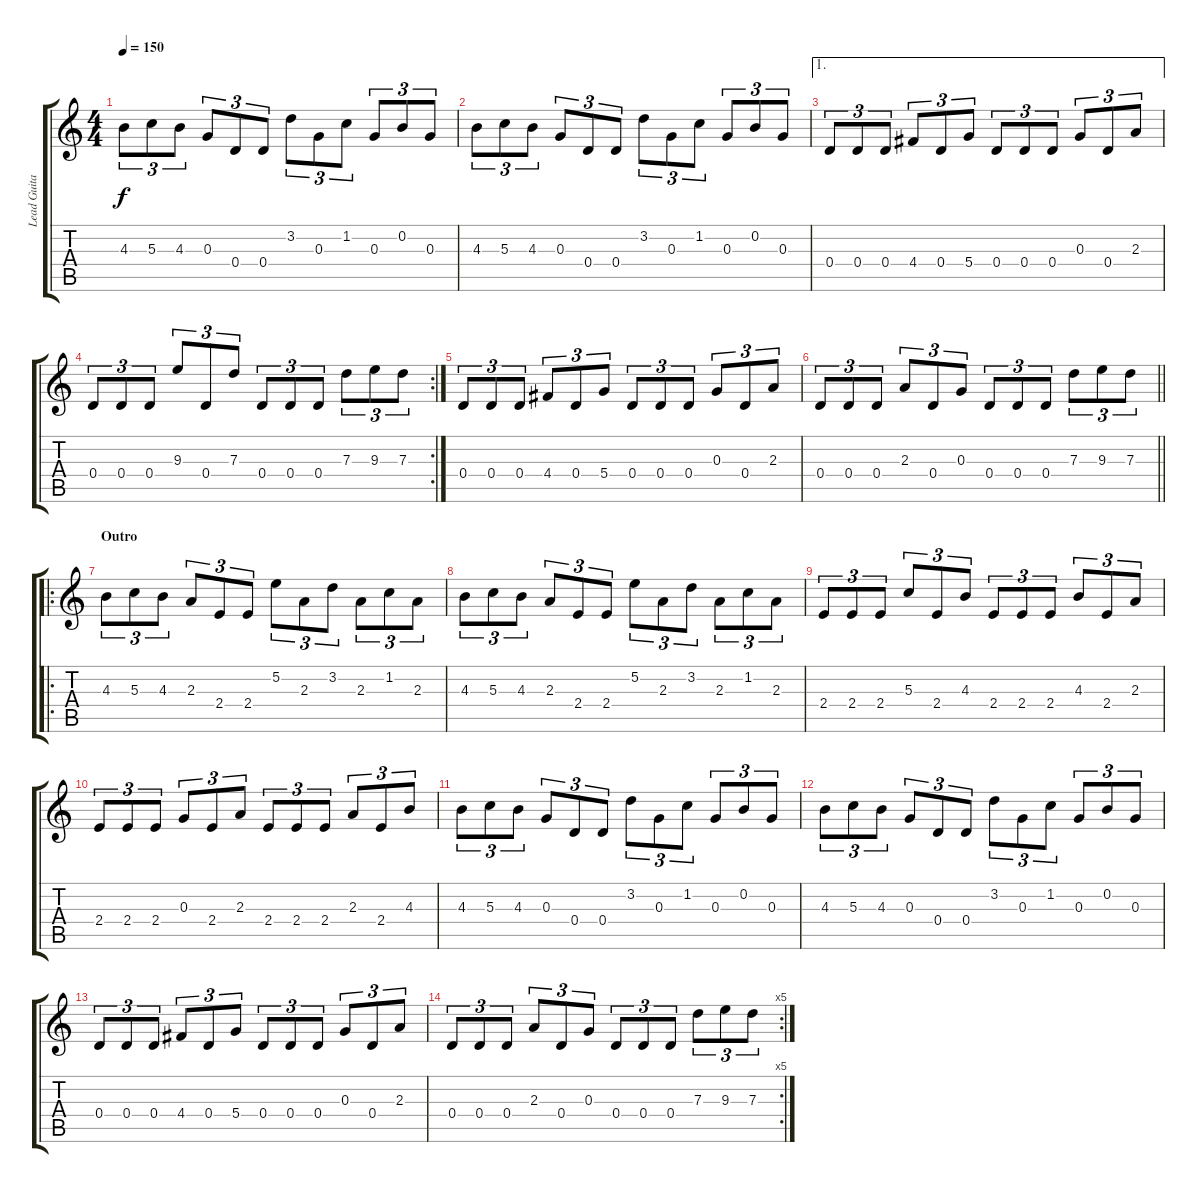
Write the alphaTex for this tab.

\track ("Lead Guitar" "Lead Guita") {instrument distortionguitar}
\staff {score tabs}
\tuning (E4 B3 G3 D3 A2 D2) {hide}
\ts (4 4)
\tempo 150
\clef g2
\ks c
4.3.8{tu (3 2) dy f} 5.3.8{tu (3 2)} 4.3.8{tu (3 2)} 0.3.8{tu (3 2)} 0.4.8{tu (3 2)} 0.4.8{tu (3 2)} 3.2.8{tu (3 2)} 0.3.8{tu (3 2)} 1.2.8{tu (3 2)} 0.3.8{tu (3 2)} 0.2.8{tu (3 2)} 0.3.8{tu (3 2)} |
4.3.8{tu (3 2)} 5.3.8{tu (3 2)} 4.3.8{tu (3 2)} 0.3.8{tu (3 2)} 0.4.8{tu (3 2)} 0.4.8{tu (3 2)} 3.2.8{tu (3 2)} 0.3.8{tu (3 2)} 1.2.8{tu (3 2)} 0.3.8{tu (3 2)} 0.2.8{tu (3 2)} 0.3.8{tu (3 2)} |
\ae 1
0.4.8{tu (3 2)} 0.4.8{tu (3 2)} 0.4.8{tu (3 2)} 4.4.8{tu (3 2)} 0.4.8{tu (3 2)} 5.4.8{tu (3 2)} 0.4.8{tu (3 2)} 0.4.8{tu (3 2)} 0.4.8{tu (3 2)} 0.3.8{tu (3 2)} 0.4.8{tu (3 2)} 2.3.8{tu (3 2)} |
\rc 2
0.4.8{tu (3 2)} 0.4.8{tu (3 2)} 0.4.8{tu (3 2)} 9.3.8{tu (3 2)} 0.4.8{tu (3 2)} 7.3.8{tu (3 2)} 0.4.8{tu (3 2)} 0.4.8{tu (3 2)} 0.4.8{tu (3 2)} 7.3.8{tu (3 2)} 9.3.8{tu (3 2)} 7.3.8{tu (3 2)} |
0.4.8{tu (3 2)} 0.4.8{tu (3 2)} 0.4.8{tu (3 2)} 4.4.8{tu (3 2)} 0.4.8{tu (3 2)} 5.4.8{tu (3 2)} 0.4.8{tu (3 2)} 0.4.8{tu (3 2)} 0.4.8{tu (3 2)} 0.3.8{tu (3 2)} 0.4.8{tu (3 2)} 2.3.8{tu (3 2)} |
\barLineRight lightlight
0.4.8{tu (3 2)} 0.4.8{tu (3 2)} 0.4.8{tu (3 2)} 2.3.8{tu (3 2)} 0.4.8{tu (3 2)} 0.3.8{tu (3 2)} 0.4.8{tu (3 2)} 0.4.8{tu (3 2)} 0.4.8{tu (3 2)} 7.3.8{tu (3 2)} 9.3.8{tu (3 2)} 7.3.8{tu (3 2)} |
\ro
\section ("" "Outro")
4.3.8{tu (3 2)} 5.3.8{tu (3 2)} 4.3.8{tu (3 2)} 2.3.8{tu (3 2)} 2.4.8{tu (3 2)} 2.4.8{tu (3 2)} 5.2.8{tu (3 2)} 2.3.8{tu (3 2)} 3.2.8{tu (3 2)} 2.3.8{tu (3 2)} 1.2.8{tu (3 2)} 2.3.8{tu (3 2)} |
4.3.8{tu (3 2)} 5.3.8{tu (3 2)} 4.3.8{tu (3 2)} 2.3.8{tu (3 2)} 2.4.8{tu (3 2)} 2.4.8{tu (3 2)} 5.2.8{tu (3 2)} 2.3.8{tu (3 2)} 3.2.8{tu (3 2)} 2.3.8{tu (3 2)} 1.2.8{tu (3 2)} 2.3.8{tu (3 2)} |
2.4.8{tu (3 2)} 2.4.8{tu (3 2)} 2.4.8{tu (3 2)} 5.3.8{tu (3 2)} 2.4.8{tu (3 2)} 4.3.8{tu (3 2)} 2.4.8{tu (3 2)} 2.4.8{tu (3 2)} 2.4.8{tu (3 2)} 4.3.8{tu (3 2)} 2.4.8{tu (3 2)} 2.3.8{tu (3 2)} |
2.4.8{tu (3 2)} 2.4.8{tu (3 2)} 2.4.8{tu (3 2)} 0.3.8{tu (3 2)} 2.4.8{tu (3 2)} 2.3.8{tu (3 2)} 2.4.8{tu (3 2)} 2.4.8{tu (3 2)} 2.4.8{tu (3 2)} 2.3.8{tu (3 2)} 2.4.8{tu (3 2)} 4.3.8{tu (3 2)} |
4.3.8{tu (3 2)} 5.3.8{tu (3 2)} 4.3.8{tu (3 2)} 0.3.8{tu (3 2)} 0.4.8{tu (3 2)} 0.4.8{tu (3 2)} 3.2.8{tu (3 2)} 0.3.8{tu (3 2)} 1.2.8{tu (3 2)} 0.3.8{tu (3 2)} 0.2.8{tu (3 2)} 0.3.8{tu (3 2)} |
4.3.8{tu (3 2)} 5.3.8{tu (3 2)} 4.3.8{tu (3 2)} 0.3.8{tu (3 2)} 0.4.8{tu (3 2)} 0.4.8{tu (3 2)} 3.2.8{tu (3 2)} 0.3.8{tu (3 2)} 1.2.8{tu (3 2)} 0.3.8{tu (3 2)} 0.2.8{tu (3 2)} 0.3.8{tu (3 2)} |
0.4.8{tu (3 2)} 0.4.8{tu (3 2)} 0.4.8{tu (3 2)} 4.4.8{tu (3 2)} 0.4.8{tu (3 2)} 5.4.8{tu (3 2)} 0.4.8{tu (3 2)} 0.4.8{tu (3 2)} 0.4.8{tu (3 2)} 0.3.8{tu (3 2)} 0.4.8{tu (3 2)} 2.3.8{tu (3 2)} |
\rc 5
0.4.8{tu (3 2)} 0.4.8{tu (3 2)} 0.4.8{tu (3 2)} 2.3.8{tu (3 2)} 0.4.8{tu (3 2)} 0.3.8{tu (3 2)} 0.4.8{tu (3 2)} 0.4.8{tu (3 2)} 0.4.8{tu (3 2)} 7.3.8{tu (3 2)} 9.3.8{tu (3 2)} 7.3.8{tu (3 2)}
